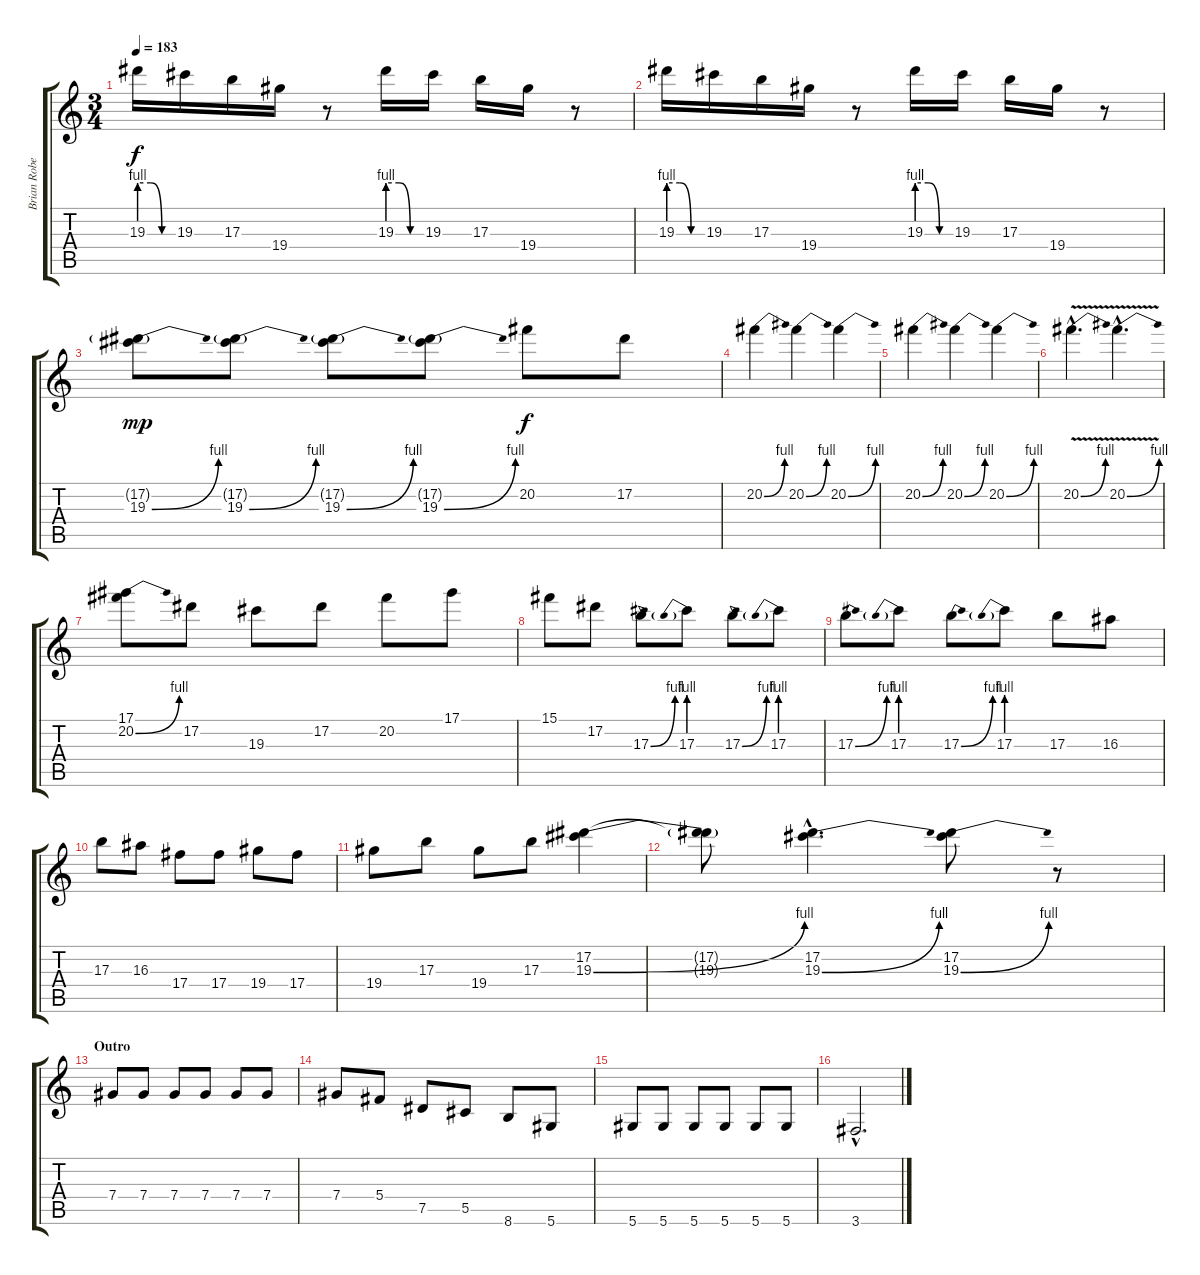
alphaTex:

\track ("Brian Robertson" "Brian Robe") {instrument overdrivenguitar}
\staff {score tabs}
\tuning (Eb4 Bb3 Gb3 Db3 Ab2 Eb2) {hide}
\ts (3 4)
\tempo 183
\clef g2
\ks c
19.3{be (custom 0 4 20 4 40 0 60 0)}.16{dy f} 19.3.16 17.3.16 19.4.16 r.8 19.3{be (custom 0 4 20 4 40 0 60 0)}.16 19.3.16 17.3.16 19.4.16 r.8 |
19.3{be (custom 0 4 20 4 40 0 60 0)}.16 19.3.16 17.3.16 19.4.16 r.8 19.3{be (custom 0 4 20 4 40 0 60 0)}.16 19.3.16 17.3.16 19.4.16 r.8 |
(17.2{g} 19.3{be (bend 0 0 60 4)}).8{dy mp} (17.2{g} 19.3{be (bend 0 0 60 4)}).8 (17.2{g} 19.3{be (bend 0 0 60 4)}).8 (17.2{g} 19.3{be (bend 0 0 60 4)}).8 20.2.8{dy f} 17.2.8 |
20.2{be (bend 0 0 60 4)}.4 20.2{be (bend 0 0 60 4)}.4 20.2{be (bend 0 0 60 4)}.4 |
20.2{be (bend 0 0 60 4)}.4 20.2{be (bend 0 0 60 4)}.4 20.2{be (bend 0 0 60 4)}.4 |
20.2{be (bend 0 0 60 4) v hac}.4{d} 20.2{be (bend 0 0 60 4) v hac}.4{d} |
(17.1 20.2{be (bend 0 0 60 4)}).8 17.2.8 19.3.8 17.2.8 20.2.8 17.1.8 |
15.1.8 17.2.8 17.3{be (bend 0 0 60 4)}.8 17.3{be (prebend 0 4 60 4)}.8 17.3{be (bend 0 0 60 4)}.8 17.3{be (prebend 0 4 60 4)}.8 |
17.3{be (bend 0 0 60 4)}.8 17.3{be (prebend 0 4 60 4)}.8 17.3{be (bend 0 0 60 4)}.8 17.3{be (prebend 0 4 60 4)}.8 17.3.8 16.3.8 |
17.3.8 16.3.8 17.4.8 17.4.8 19.4.8 17.4.8 |
19.4.8 17.3.8 19.4.8 17.3.8 (17.2 19.3{be (bend 0 0 60 4)}).4 |
(17.2{t} 19.3{t}).8 (17.2{hac} 19.3{be (bend 0 0 60 4) hac}).4{d} (17.2 19.3{be (bend 0 0 60 4)}).8 r.8 |
\section ("" "Outro")
7.4.8 7.4.8 7.4.8 7.4.8 7.4.8 7.4.8 |
7.4.8 5.4.8 7.5.8 5.5.8 8.6.8 5.6.8 |
5.6.8 5.6.8 5.6.8 5.6.8 5.6.8 5.6.8 |
3.6{hac}.2{d}
